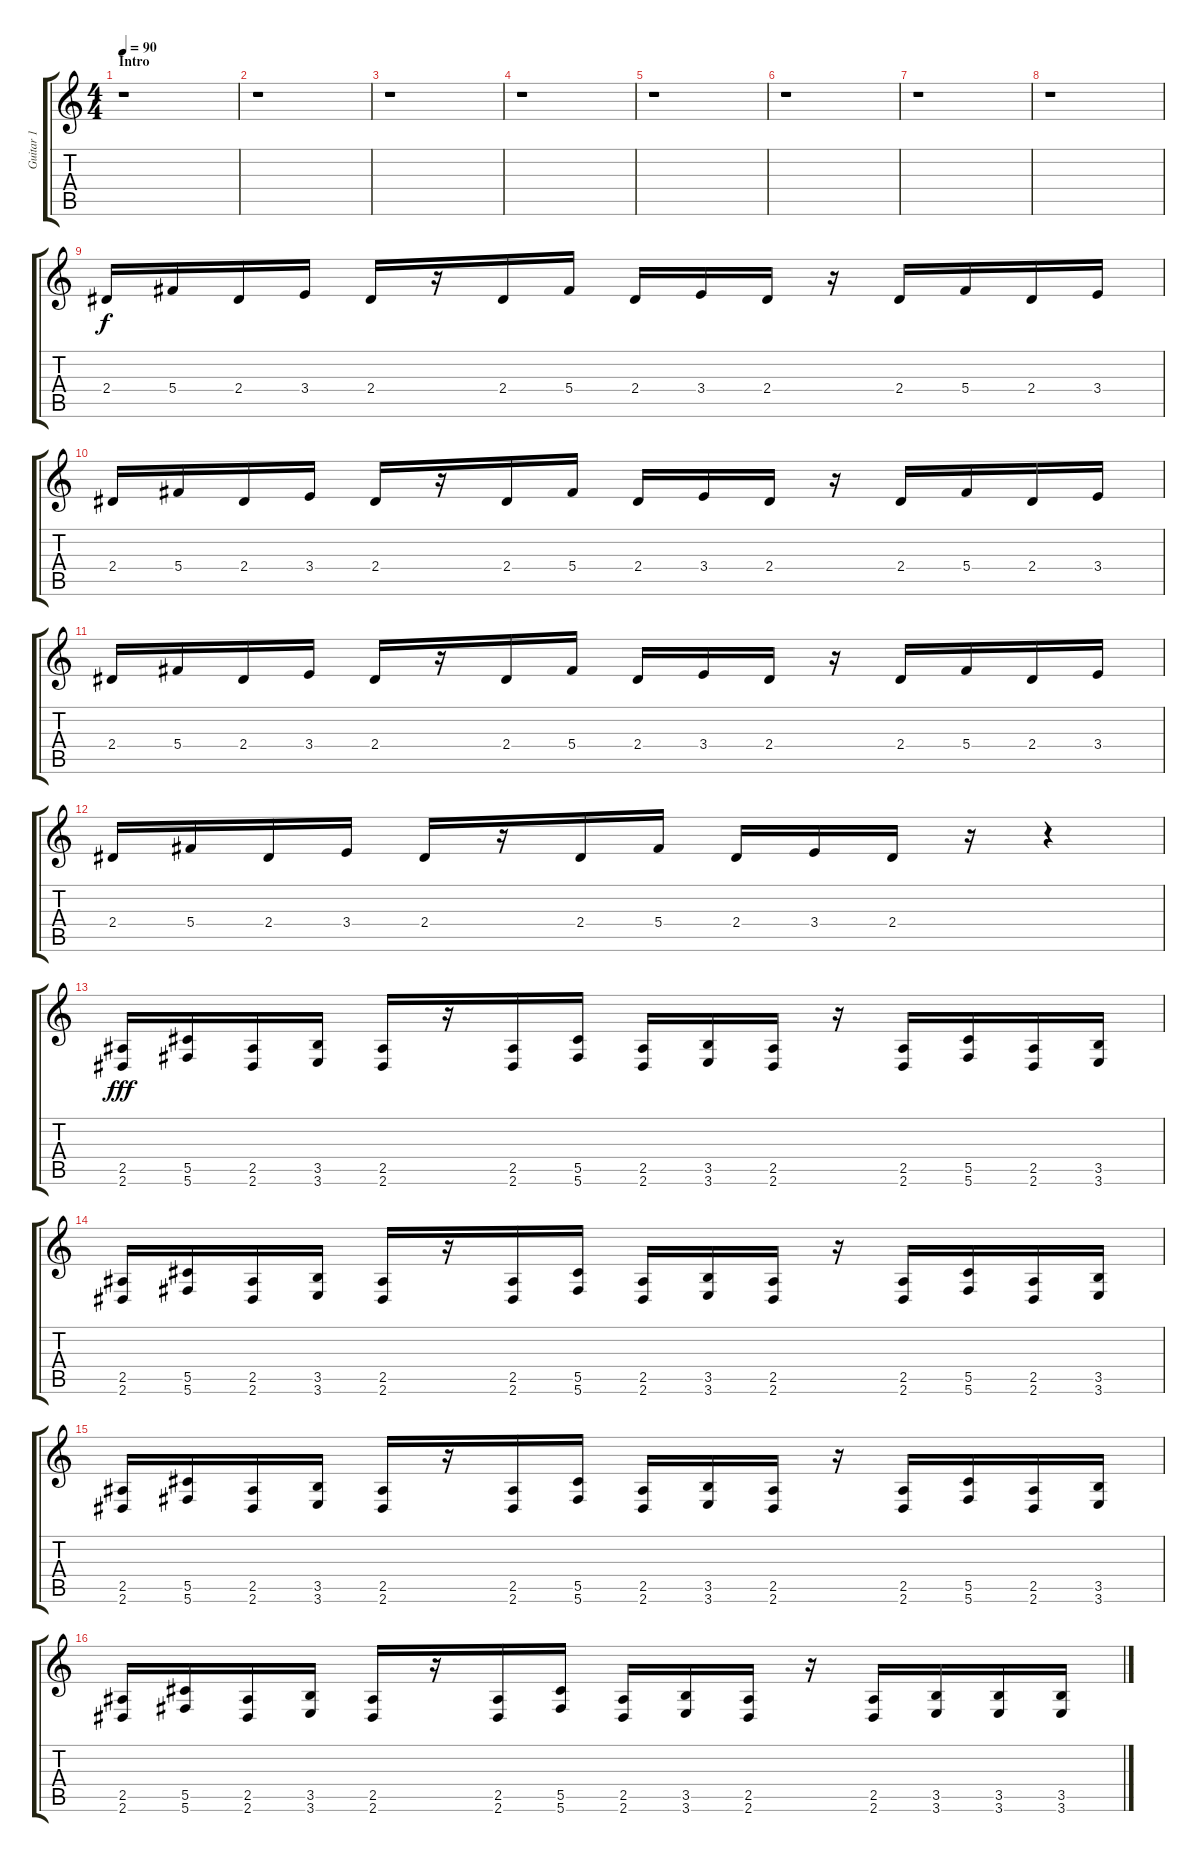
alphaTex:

\track ("Guitar 1" "Guitar 1") {instrument distortionguitar}
\staff {score tabs}
\tuning (Eb4 Bb3 Gb3 Db3 Ab2 Db2) {hide}
\ts (4 4)
\section ("" "Intro")
\tempo 90
\clef g2
\ks c
r.1{dy f instrument distortionguitar} |
r.1 |
r.1 |
r.1 |
r.1 |
r.1 |
r.1 |
r.1 |
2.4.16 5.4.16 2.4.16 3.4.16 2.4.16 r.16 2.4.16 5.4.16 2.4.16 3.4.16 2.4.16 r.16 2.4.16 5.4.16 2.4.16 3.4.16 |
2.4.16 5.4.16 2.4.16 3.4.16 2.4.16 r.16 2.4.16 5.4.16 2.4.16 3.4.16 2.4.16 r.16 2.4.16 5.4.16 2.4.16 3.4.16 |
2.4.16 5.4.16 2.4.16 3.4.16 2.4.16 r.16 2.4.16 5.4.16 2.4.16 3.4.16 2.4.16 r.16 2.4.16 5.4.16 2.4.16 3.4.16 |
2.4.16 5.4.16 2.4.16 3.4.16 2.4.16 r.16 2.4.16 5.4.16 2.4.16 3.4.16 2.4.16 r.16 r.4 |
(2.5 2.6).16{dy fff} (5.5 5.6).16 (2.5 2.6).16 (3.5 3.6).16 (2.5 2.6).16 r.16 (2.5 2.6).16 (5.5 5.6).16 (2.5 2.6).16 (3.5 3.6).16 (2.5 2.6).16 r.16 (2.5 2.6).16 (5.5 5.6).16 (2.5 2.6).16 (3.5 3.6).16 |
(2.5 2.6).16 (5.5 5.6).16 (2.5 2.6).16 (3.5 3.6).16 (2.5 2.6).16 r.16 (2.5 2.6).16 (5.5 5.6).16 (2.5 2.6).16 (3.5 3.6).16 (2.5 2.6).16 r.16 (2.5 2.6).16 (5.5 5.6).16 (2.5 2.6).16 (3.5 3.6).16 |
(2.5 2.6).16 (5.5 5.6).16 (2.5 2.6).16 (3.5 3.6).16 (2.5 2.6).16 r.16 (2.5 2.6).16 (5.5 5.6).16 (2.5 2.6).16 (3.5 3.6).16 (2.5 2.6).16 r.16 (2.5 2.6).16 (5.5 5.6).16 (2.5 2.6).16 (3.5 3.6).16 |
(2.5 2.6).16 (5.5 5.6).16 (2.5 2.6).16 (3.5 3.6).16 (2.5 2.6).16 r.16 (2.5 2.6).16 (5.5 5.6).16 (2.5 2.6).16 (3.5 3.6).16 (2.5 2.6).16 r.16 (2.5 2.6).16 (3.5 3.6).16 (3.5 3.6).16 (3.5 3.6).16
